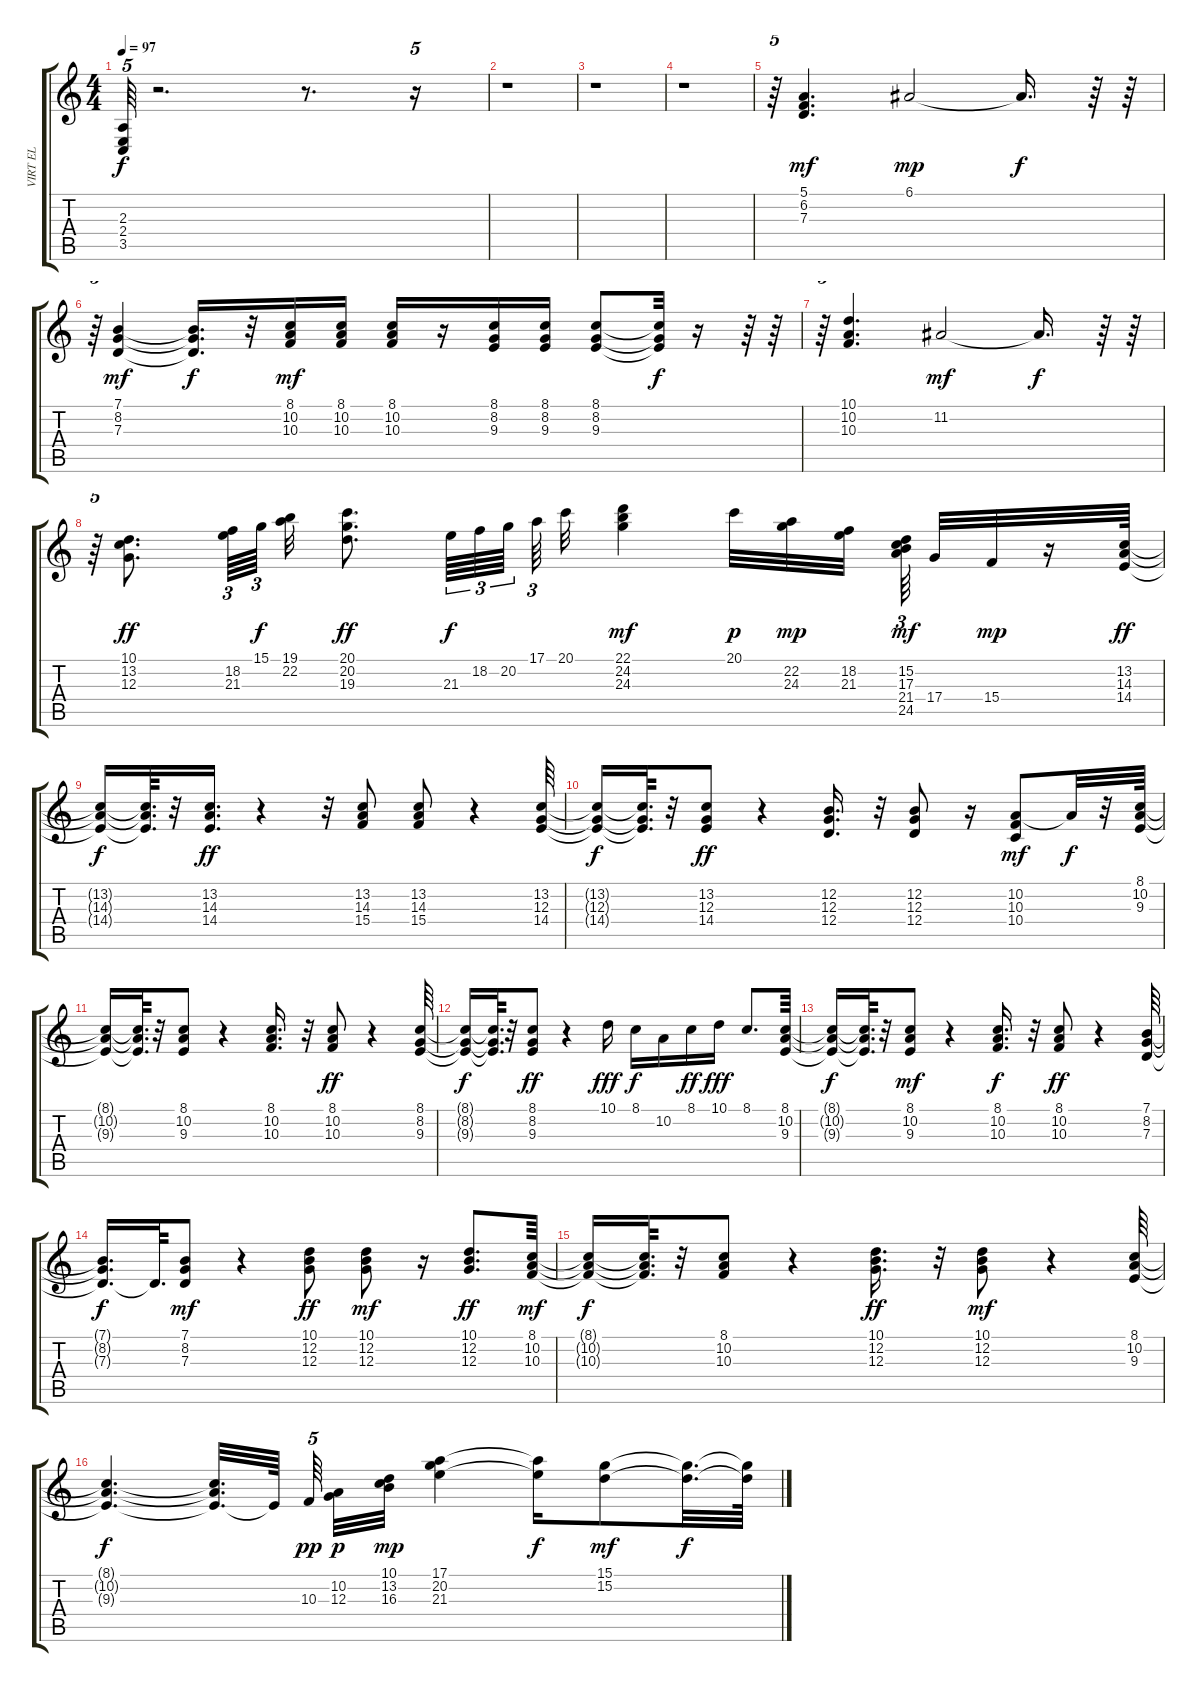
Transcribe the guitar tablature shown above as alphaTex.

\track ("VIRT EL" "VIRT EL") {instrument drawbarorgan}
\staff {score tabs}
\tuning (E4 B3 G3 D3 A2 E2) {hide}
\ts (4 4)
\tempo 97
\clef g2
\ks c
(2.3{t} 2.4{t} 3.5{t}).64{tu (5 4) dy f} r.2{d} r.8{d} r.16{tu (5 4)} |
r.1 |
r.1 |
r.1 |
r.64{tu (5 4)} (5.1 6.2 7.3).4{d dy mf} 6.1.2{dy mp} 6.1{t}.16{d dy f} r.64 r.64 |
r.64{tu (5 4)} (7.1 8.2 7.3).4{dy mf} (7.1{t} 8.2{t} 7.3{t}).16{d dy f} r.32 (8.1 10.2 10.3).16{dy mf} (8.1 10.2 10.3).16 (8.1 10.2 10.3).16 r.16 (8.1 8.2 9.3).16 (8.1 8.2 9.3).16 (8.1 8.2 9.3).8 (8.1{t} 8.2{t} 9.3{t}).32{dy f} r.16 r.64 r.64 |
r.64{tu (5 4)} (10.1 10.2 10.3).4{d} 11.2.2{dy mf} 11.2{t}.16{d dy f} r.64 r.64 |
r.64{tu (5 4)} (10.1 13.2 12.3).8{d dy ff} (18.2 21.3).64{tu (3 2)} 15.1.64{tu (3 2) dy f} (19.1 22.2).32 (20.1 20.2 19.3).8{d dy ff} 21.3.64{tu (3 2) dy f} 18.2.64{tu (3 2)} 20.2.64{tu (3 2)} 17.1.64{tu (3 2)} 20.1.32 (22.1 24.2 24.3).4{dy mf} 20.1.32{dy p} (22.2 24.3).32{dy mp} (18.2 21.3).32 (15.2 17.3 21.4 24.5).64{tu (3 2) dy mf} 17.4.32 15.4.32{dy mp} r.16 (13.2 14.3 14.4).64{dy ff} |
(13.2{t} 14.3{t} 14.4{t}).16{dy f} (13.2{t} 14.3{t} 14.4{t}).64{d} r.32 (13.2 14.3 14.4).16{d dy ff} r.4 r.32 (13.2 14.3 15.4).8 (13.2 14.3 15.4).8 r.4 (13.2 12.3 14.4).64 |
(13.2{t} 12.3{t} 14.4{t}).16{dy f} (13.2{t} 12.3{t} 14.4{t}).64{d} r.32 (13.2 12.3 14.4).8{dy ff} r.4 (12.2 12.3 12.4).16{d} r.32 (12.2 12.3 12.4).8 r.16 (10.2 10.3 10.4).8{dy mf} 10.2{t}.32{dy f} r.32 (8.1 10.2 9.3).64 |
(8.1{t} 10.2{t} 9.3{t}).16 (8.1{t} 10.2{t} 9.3{t}).64{d} r.32 (8.1 10.2 9.3).8 r.4 (8.1 10.2 10.3).16{d} r.32 (8.1 10.2 10.3).8{dy ff} r.4 (8.1 8.2 9.3).64 |
(8.1{t} 8.2{t} 9.3{t}).16{dy f} (8.1{t} 8.2{t} 9.3{t}).64{d} r.32 (8.1 8.2 9.3).8{dy ff} r.4 10.1.16{dy fff} 8.1.16{dy f} 10.2.16 8.1.16{dy ff} 10.1.16{dy fff} 8.1.8{d} (8.1 10.2 9.3).64 |
(8.1{t} 10.2{t} 9.3{t}).16{dy f} (8.1{t} 10.2{t} 9.3{t}).64{d} r.32 (8.1 10.2 9.3).8{dy mf} r.4 (8.1 10.2 10.3).16{d dy f} r.32 (8.1 10.2 10.3).8{dy ff} r.4 (7.1 8.2 7.3).64 |
(7.1{t} 8.2{t} 7.3{t}).16{d dy f} 7.3{t}.64{d} (7.1 8.2 7.3).8{dy mf} r.4 (10.1 12.2 12.3).8{dy ff} (10.1 12.2 12.3).8{dy mf} r.16 (10.1 12.2 12.3).8{d dy ff} (8.1 10.2 10.3).64{dy mf} |
(8.1{t} 10.2{t} 10.3{t}).16{dy f} (8.1{t} 10.2{t} 10.3{t}).64{d} r.32 (8.1 10.2 10.3).8 r.4 (10.1 12.2 12.3).16{d dy ff} r.32 (10.1 12.2 12.3).8{dy mf} r.4 (8.1 10.2 9.3).64 |
(8.1{t} 10.2{t} 9.3{t}).4{d dy f} (8.1{t} 10.2{t} 9.3{t}).32{d} 9.3{t}.64 10.3.64{tu (5 4) dy pp} (10.2 12.3).32{dy p} (10.1 13.2 16.3).32{dy mp} (17.1 20.2 21.3).4 (17.1{t} 21.3{t}).16{dy f} (15.1 15.2).8{dy mf} (15.1{t} 15.2{t}).32{d dy f} (15.1{t} 15.2{t}).64
